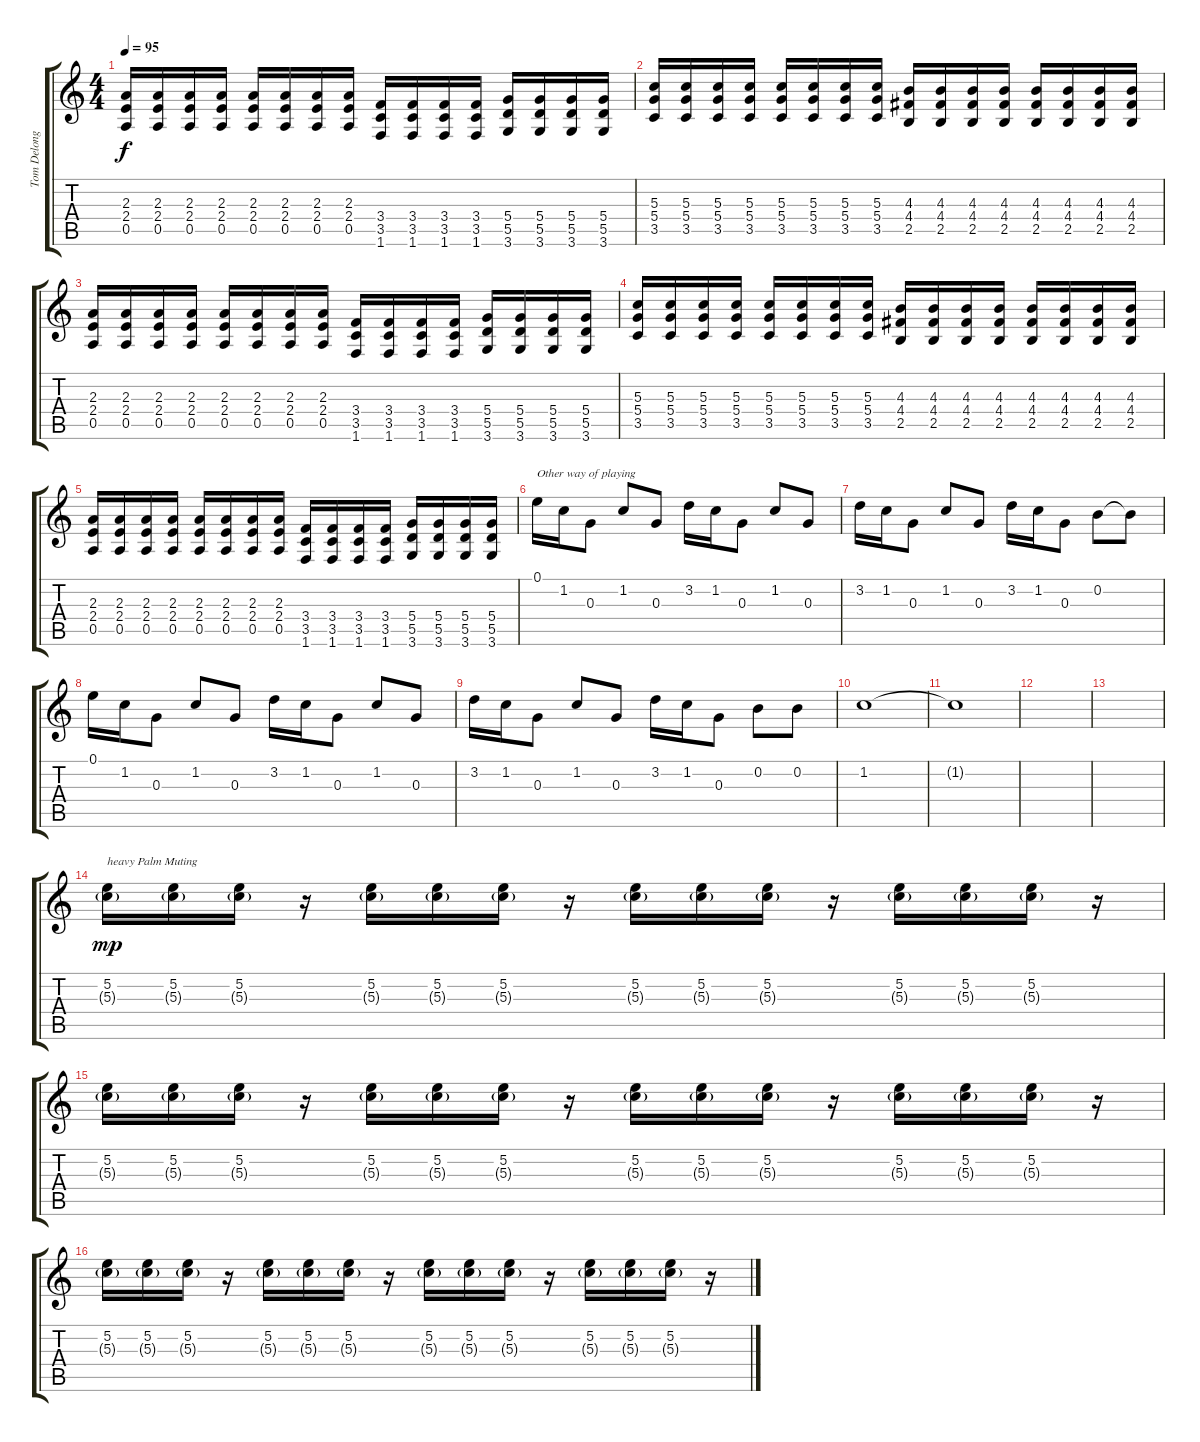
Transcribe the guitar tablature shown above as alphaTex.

\track ("Tom Delonge" "Tom Delong") {instrument distortionguitar}
\staff {score tabs}
\tuning (E4 B3 G3 D3 A2 E2) {hide}
\ts (4 4)
\tempo 95
\clef g2
\ks c
(2.3 2.4 0.5).16{dy f} (2.3 2.4 0.5).16 (2.3 2.4 0.5).16 (2.3 2.4 0.5).16 (2.3 2.4 0.5).16 (2.3 2.4 0.5).16 (2.3 2.4 0.5).16 (2.3 2.4 0.5).16 (3.4 3.5 1.6).16 (3.4 3.5 1.6).16 (3.4 3.5 1.6).16 (3.4 3.5 1.6).16 (5.4 5.5 3.6).16 (5.4 5.5 3.6).16 (5.4 5.5 3.6).16 (5.4 5.5 3.6).16 |
(5.3 5.4 3.5).16 (5.3 5.4 3.5).16 (5.3 5.4 3.5).16 (5.3 5.4 3.5).16 (5.3 5.4 3.5).16 (5.3 5.4 3.5).16 (5.3 5.4 3.5).16 (5.3 5.4 3.5).16 (4.3 4.4 2.5).16 (4.3 4.4 2.5).16 (4.3 4.4 2.5).16 (4.3 4.4 2.5).16 (4.3 4.4 2.5).16 (4.3 4.4 2.5).16 (4.3 4.4 2.5).16 (4.3 4.4 2.5).16 |
(2.3 2.4 0.5).16 (2.3 2.4 0.5).16 (2.3 2.4 0.5).16 (2.3 2.4 0.5).16 (2.3 2.4 0.5).16 (2.3 2.4 0.5).16 (2.3 2.4 0.5).16 (2.3 2.4 0.5).16 (3.4 3.5 1.6).16 (3.4 3.5 1.6).16 (3.4 3.5 1.6).16 (3.4 3.5 1.6).16 (5.4 5.5 3.6).16 (5.4 5.5 3.6).16 (5.4 5.5 3.6).16 (5.4 5.5 3.6).16 |
(5.3 5.4 3.5).16 (5.3 5.4 3.5).16 (5.3 5.4 3.5).16 (5.3 5.4 3.5).16 (5.3 5.4 3.5).16 (5.3 5.4 3.5).16 (5.3 5.4 3.5).16 (5.3 5.4 3.5).16 (4.3 4.4 2.5).16 (4.3 4.4 2.5).16 (4.3 4.4 2.5).16 (4.3 4.4 2.5).16 (4.3 4.4 2.5).16 (4.3 4.4 2.5).16 (4.3 4.4 2.5).16 (4.3 4.4 2.5).16 |
(2.3 2.4 0.5).16 (2.3 2.4 0.5).16 (2.3 2.4 0.5).16 (2.3 2.4 0.5).16 (2.3 2.4 0.5).16 (2.3 2.4 0.5).16 (2.3 2.4 0.5).16 (2.3 2.4 0.5).16 (3.4 3.5 1.6).16 (3.4 3.5 1.6).16 (3.4 3.5 1.6).16 (3.4 3.5 1.6).16 (5.4 5.5 3.6).16 (5.4 5.5 3.6).16 (5.4 5.5 3.6).16 (5.4 5.5 3.6).16 |
0.1.16{txt "Other way of playing"} 1.2.16 0.3.8 1.2.8 0.3.8 3.2.16 1.2.16 0.3.8 1.2.8 0.3.8 |
3.2.16 1.2.16 0.3.8 1.2.8 0.3.8 3.2.16 1.2.16 0.3.8 0.2.8 0.2{t}.8 |
0.1.16 1.2.16 0.3.8 1.2.8 0.3.8 3.2.16 1.2.16 0.3.8 1.2.8 0.3.8 |
3.2.16 1.2.16 0.3.8 1.2.8 0.3.8 3.2.16 1.2.16 0.3.8 0.2.8 0.2.8 |
1.2.1 |
1.2{t}.1 |
|
|
(5.2 5.3{g}).16{txt "heavy Palm Muting" dy mp instrument electricguitarmuted} (5.2 5.3{g}).16 (5.2 5.3{g}).16 r.16 (5.2 5.3{g}).16 (5.2 5.3{g}).16 (5.2 5.3{g}).16 r.16 (5.2 5.3{g}).16 (5.2 5.3{g}).16 (5.2 5.3{g}).16 r.16 (5.2 5.3{g}).16 (5.2 5.3{g}).16 (5.2 5.3{g}).16 r.16 |
(5.2 5.3{g}).16 (5.2 5.3{g}).16 (5.2 5.3{g}).16 r.16 (5.2 5.3{g}).16 (5.2 5.3{g}).16 (5.2 5.3{g}).16 r.16 (5.2 5.3{g}).16 (5.2 5.3{g}).16 (5.2 5.3{g}).16 r.16 (5.2 5.3{g}).16 (5.2 5.3{g}).16 (5.2 5.3{g}).16 r.16 |
(5.2 5.3{g}).16 (5.2 5.3{g}).16 (5.2 5.3{g}).16 r.16 (5.2 5.3{g}).16 (5.2 5.3{g}).16 (5.2 5.3{g}).16 r.16 (5.2 5.3{g}).16 (5.2 5.3{g}).16 (5.2 5.3{g}).16 r.16 (5.2 5.3{g}).16 (5.2 5.3{g}).16 (5.2 5.3{g}).16 r.16
